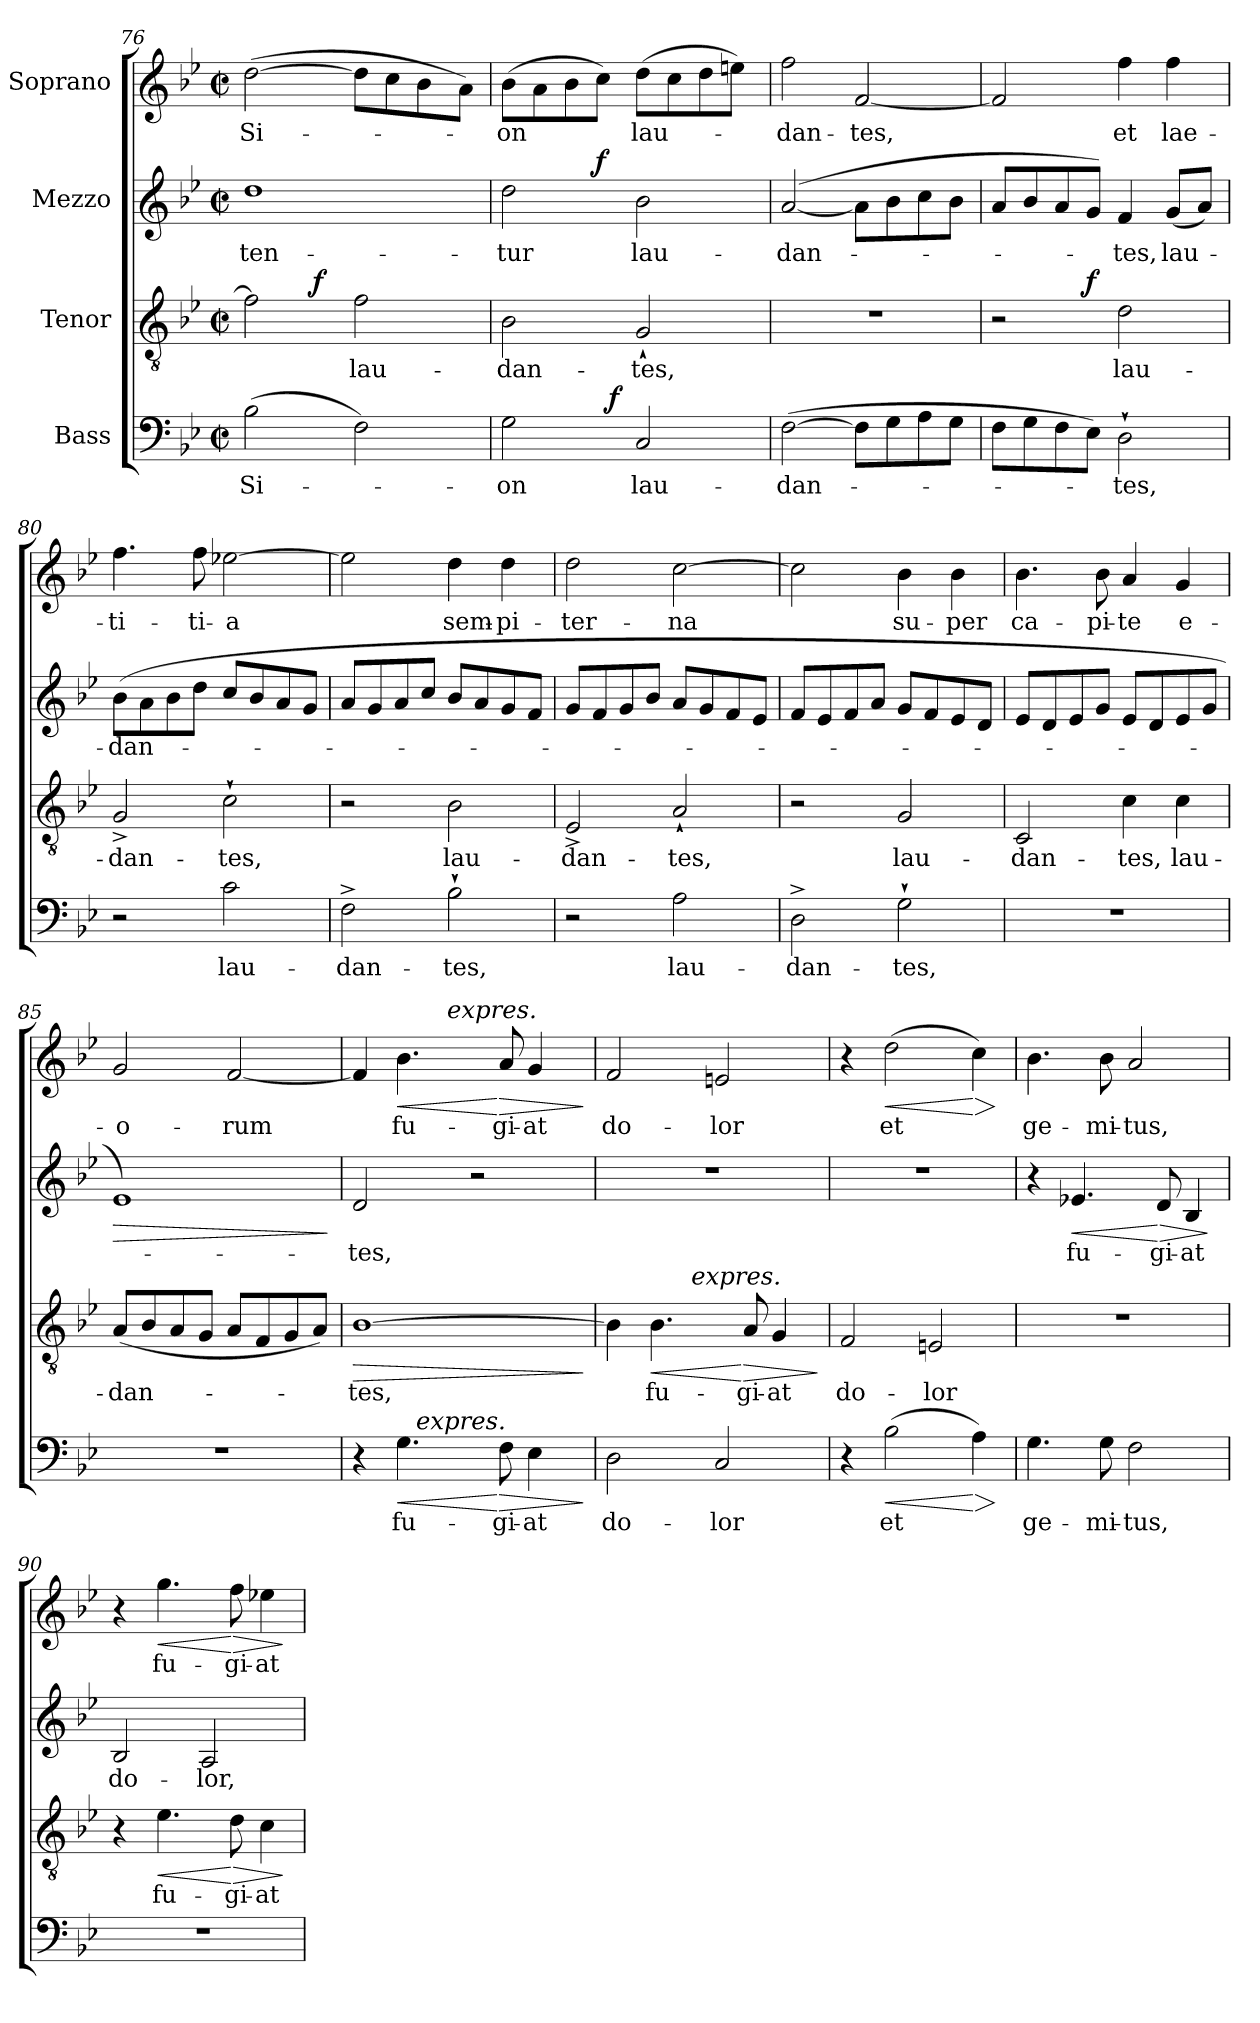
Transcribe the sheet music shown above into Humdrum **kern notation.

**kern	**text	**dynam	**kern	**text	**dynam	**kern	**text	**dynam	**kern	**text	**dynam
*part4	*part4	*part4	*part3	*part3	*part3	*part2	*part2	*part2	*part1	*part1	*part1
*staff4	*staff4	*staff4	*staff3	*staff3	*staff3	*staff2	*staff2	*staff2	*staff1	*staff1	*staff1
*I"Bass	*	*	*I"Tenor	*	*	*I"Mezzo	*	*	*I"Soprano	*	*
*clefF4	*	*	*clefGv2	*	*	*clefG2	*	*	*clefG2	*	*
*k[b-e-]	*	*	*k[b-e-]	*	*	*k[b-e-]	*	*	*k[b-e-]	*	*
*B-:	*	*	*B-:	*	*	*B-:	*	*	*B-:	*	*
*M2/2	*	*	*M2/2	*	*	*M2/2	*	*	*M2/2	*	*
*met(c|)	*	*	*met(c|)	*	*	*met(c|)	*	*	*met(c|)	*	*
=76	=76	=76	=76	=76	=76	=76	=76	=76	=76	=76	=76
!	!LO:LY:b	!	!	!	!	!	!LO:LY:b	!	!	!LO:LY:b	!
*	*	*	*^	*	*	*	*	*	*	*	*
(>2B-\	Si-	.	2f\]	4ryy	.	.	1dd	-ten-	.	(>[2dd\	Si-	.
.	.	.	.	16ryy	.	.	.	.	.	.	.	.
!	!	!	!	!	!	!LO:DY:b	!	!	!	!	!	!
.	.	.	.	2ryy	.	f	.	.	.	.	.	.
!	!	!	!	!	!LO:LY:b	!	!	!	!	!	!	!
2F\)	.	.	2f\	.	lau-	.	.	.	.	8dd\L]	.	.
.	.	.	.	.	.	.	.	.	.	8cc\	.	.
.	.	.	.	.	.	.	.	.	.	8b-\	.	.
.	.	.	.	8.ryy	.	.	.	.	.	.	.	.
.	.	.	.	.	.	.	.	.	.	8a\J)	.	.
=77	=77	=77	=77	=77	=77	=77	=77	=77	=77	=77	=77	=77
!	!LO:LY:b	!	!	!	!LO:LY:b	!	!	!LO:LY:b	!	!	!LO:LY:b	!
*^	*	*	*v	*v	*	*	*^	*	*	*	*	*
2G\	4ryy	-on	.	2B-\	-dan-	.	2dd\	4.ryy	-tur	.	(>8b-\L	-on	.
.	.	.	.	.	.	.	.	.	.	.	8a\	.	.
.	8ryy	.	.	.	.	.	.	.	.	.	8b-\	.	.
!	!	!	!	!	!	!	!	!	!	!LO:DY:b	!	!	!
.	32ryy	.	.	.	.	.	.	2ryy	.	f	8cc\J)	.	.
!	!	!	!LO:DY:b	!	!	!	!	!	!	!	!	!	!
.	2ryy	.	f	.	.	.	.	.	.	.	.	.	.
!	!	!LO:LY:b	!	!	!LO:LY:b	!	!	!	!LO:LY:b	!	!	!LO:LY:b	!
2C/	.	lau-	.	2G`</	-tes,	.	2b-\	.	lau-	.	(>8dd\L	lau-	.
.	.	.	.	.	.	.	.	.	.	.	8cc\	.	.
.	.	.	.	.	.	.	.	.	.	.	8dd\	.	.
.	.	.	.	.	.	.	.	8ryy	.	.	8een\J)	.	.
.	16.ryy	.	.	.	.	.	.	.	.	.	.	.	.
=78	=78	=78	=78	=78	=78	=78	=78	=78	=78	=78	=78	=78	=78
!	!	!LO:LY:b	!	!	!	!	!	!	!LO:LY:b	!	!	!LO:LY:b	!
*v	*v	*	*	*	*	*	*v	*v	*	*	*	*	*
(>[2F\	-dan-	.	1r	.	.	([2a/	-dan-	.	2ff\	-dan-	.
!	!	!	!	!	!	!	!	!	!	!LO:LY:b	!
8F\L]	.	.	.	.	.	8a\L]	.	.	[2f/	-tes,	.
8G\	.	.	.	.	.	8b-\	.	.	.	.	.
8A\	.	.	.	.	.	8cc\	.	.	.	.	.
8G\J	.	.	.	.	.	8b-\J	.	.	.	.	.
!!LO:PB:g=z
=79	=79	=79	=79	=79	=79	=79	=79	=79	=79	=79	=79
*	*	*	*^	*	*	*	*	*	*	*	*
8F\L	.	.	2r	4.ryy	.	.	8a/L	.	.	2f/]	.	.
8G\	.	.	.	.	.	.	8b-/	.	.	.	.	.
8F\	.	.	.	.	.	.	8a/	.	.	.	.	.
!	!	!	!	!	!	!LO:DY:b	!	!	!	!	!	!
8E-\J)	.	.	.	2ryy	.	f	8g/J)	.	.	.	.	.
!	!LO:LY:b	!	!	!	!LO:LY:b	!	!	!LO:LY:b	!	!	!LO:LY:b	!
2D`>\	-tes,	.	2d\	.	lau-	.	4f/	-tes,	.	4ff\	et	.
!	!	!	!	!	!	!	!	!LO:LY:b	!	!	!LO:LY:b	!
.	.	.	.	.	.	.	(<8g/L	lau-	.	4ff\	lae-	.
.	.	.	.	8ryy	.	.	8a/J)	.	.	.	.	.
=80	=80	=80	=80	=80	=80	=80	=80	=80	=80	=80	=80	=80
!	!	!	!	!	!LO:LY:b	!	!	!LO:LY:b	!	!	!LO:LY:b	!
*	*	*	*v	*v	*	*	*	*	*	*	*	*
2r	.	.	2G^</	-dan-	.	(>8b-\L	-dan-	.	4.ff\	-ti-	.
.	.	.	.	.	.	8a\	.	.	.	.	.
.	.	.	.	.	.	8b-\	.	.	.	.	.
!	!	!	!	!	!	!	!	!	!	!LO:LY:b	!
.	.	.	.	.	.	8dd\J	.	.	8ff\	-ti-	.
!	!LO:LY:b	!	!	!LO:LY:b	!	!	!	!	!	!LO:LY:b	!
2c\	lau-	.	2c`>\	-tes,	.	8cc/L	.	.	[2ee-X\	-a	.
.	.	.	.	.	.	8b-/	.	.	.	.	.
.	.	.	.	.	.	8a/	.	.	.	.	.
.	.	.	.	.	.	8g/J	.	.	.	.	.
=81	=81	=81	=81	=81	=81	=81	=81	=81	=81	=81	=81
!	!LO:LY:b	!	!	!	!	!	!	!	!	!	!
2F^>\	-dan-	.	2r	.	.	8a/L	.	.	2ee-\]	.	.
.	.	.	.	.	.	8g/	.	.	.	.	.
.	.	.	.	.	.	8a/	.	.	.	.	.
.	.	.	.	.	.	8cc/J	.	.	.	.	.
!	!LO:LY:b	!	!	!LO:LY:b	!	!	!	!	!	!LO:LY:b	!
2B-`>\	-tes,	.	2B-\	lau-	.	8b-/L	.	.	4dd\	sem-	.
.	.	.	.	.	.	8a/	.	.	.	.	.
!	!	!	!	!	!	!	!	!	!	!LO:LY:b	!
.	.	.	.	.	.	8g/	.	.	4dd\	-pi-	.
.	.	.	.	.	.	8f/J	.	.	.	.	.
=82	=82	=82	=82	=82	=82	=82	=82	=82	=82	=82	=82
!	!	!	!	!LO:LY:b	!	!	!	!	!	!LO:LY:b	!
2r	.	.	2E-^</	-dan-	.	8g/L	.	.	2dd\	-ter-	.
.	.	.	.	.	.	8f/	.	.	.	.	.
.	.	.	.	.	.	8g/	.	.	.	.	.
.	.	.	.	.	.	8b-/J	.	.	.	.	.
!	!LO:LY:b	!	!	!LO:LY:b	!	!	!	!	!	!LO:LY:b	!
2A\	lau-	.	2A`</	-tes,	.	8a/L	.	.	[2cc\	-na	.
.	.	.	.	.	.	8g/	.	.	.	.	.
.	.	.	.	.	.	8f/	.	.	.	.	.
.	.	.	.	.	.	8e-/J	.	.	.	.	.
=83	=83	=83	=83	=83	=83	=83	=83	=83	=83	=83	=83
!	!LO:LY:b	!	!	!	!	!	!	!	!	!	!
2D^>\	-dan-	.	2r	.	.	8f/L	.	.	2cc\]	.	.
.	.	.	.	.	.	8e-/	.	.	.	.	.
.	.	.	.	.	.	8f/	.	.	.	.	.
.	.	.	.	.	.	8a/J	.	.	.	.	.
!	!LO:LY:b	!	!	!LO:LY:b	!	!	!	!	!	!LO:LY:b	!
2G`>\	-tes,	.	2G/	lau-	.	8g/L	.	.	4b-\	su-	.
.	.	.	.	.	.	8f/	.	.	.	.	.
!	!	!	!	!	!	!	!	!	!	!LO:LY:b	!
.	.	.	.	.	.	8e-/	.	.	4b-\	-per	.
.	.	.	.	.	.	8d/J	.	.	.	.	.
!!LO:LB:g=z
=84	=84	=84	=84	=84	=84	=84	=84	=84	=84	=84	=84
!	!	!	!	!LO:LY:b	!	!	!	!	!	!LO:LY:b	!
1r	.	.	2C/	-dan-	.	8e-/L	.	.	4.b-\	ca-	.
.	.	.	.	.	.	8d/	.	.	.	.	.
.	.	.	.	.	.	8e-/	.	.	.	.	.
!	!	!	!	!	!	!	!	!	!	!LO:LY:b	!
.	.	.	.	.	.	8g/J	.	.	8b-\	-pi-	.
!	!	!	!	!LO:LY:b	!	!	!	!	!	!LO:LY:b	!
.	.	.	4c\	-tes,	.	8e-/L	.	.	4a/	-te	.
.	.	.	.	.	.	8d/	.	.	.	.	.
!	!	!	!	!LO:LY:b	!	!	!	!	!	!LO:LY:b	!
.	.	.	4c\	lau-	.	8e-/	.	.	4g/	e-	.
.	.	.	.	.	.	8g/J	.	.	.	.	.
=85	=85	=85	=85	=85	=85	=85	=85	=85	=85	=85	=85
!	!	!	!	!LO:LY:b	!	!	!	!LO:HP:b	!	!LO:LY:b	!
1r	.	.	(<8A/L	-dan-	.	1e-)	.	>	2g/	-o-	.
.	.	.	8B-/	.	.	.	.	.	.	.	.
.	.	.	8A/	.	.	.	.	.	.	.	.
.	.	.	8G/J	.	.	.	.	.	.	.	.
!	!	!	!	!	!	!	!	!	!	!LO:LY:b	!
.	.	.	8A/L	.	.	.	.	.	[2f/	-rum	.
.	.	.	8F/	.	.	.	.	.	.	.	.
.	.	.	8G/	.	.	.	.	.	.	.	.
.	.	.	8A/J)	.	.	.	.	.	.	.	.
.	.	.	.	.	.	.	.	]	.	.	.
=86	=86	=86	=86	=86	=86	=86	=86	=86	=86	=86	=86
!	!	!	!	!LO:LY:b	!LO:HP:b	!	!LO:LY:b	!	!	!	!
*^	*	*	*	*	*	*	*	*	*^	*	*
4r	4ryy	.	.	[1B-	-tes,	>	2d/	-tes,	.	4f/]	4ryy	.	.
!	!	!LO:LY:b	!LO:HP:b	!	!	!	!	!	!	!	!	!LO:LY:b	!LO:HP:b
4.G\	16ryy	fu-	<	.	.	.	.	.	.	4.b-\	8ryy	fu-	<
!	!LO:TX:a:i:t=expres.	!	!	!	!	!	!	!	!	!	!	!	!
.	2ryy	.	.	.	.	.	.	.	.	.	.	.	.
.	.	.	.	.	.	.	.	.	.	.	32ryy	.	.
!	!	!	!	!	!	!	!	!	!	!	!LO:TX:a:i:t=expres.	!	!
.	.	.	.	.	.	.	.	.	.	.	2ryy	.	.
.	.	.	.	.	.	.	2r	.	.	.	.	.	.
!	!	!LO:LY:b	!LO:HP:n=1:b	!	!	!	!	!	!	!	!	!LO:LY:b	!LO:HP:n=1:b
8F\	.	-gi-	[ >	.	.	.	.	.	.	8a/	.	-gi-	[ >
!	!	!LO:LY:b	!	!	!	!	!	!	!	!	!	!LO:LY:b	!
4E-\	.	-at	.	.	.	.	.	.	.	4g/	.	-at	.
.	8.ryy	.	.	.	.	.	.	.	.	.	.	.	.
.	.	.	.	.	.	.	.	.	.	.	16.ryy	.	.
.	.	.	]	.	.	]	.	.	.	.	.	.	]
=87	=87	=87	=87	=87	=87	=87	=87	=87	=87	=87	=87	=87	=87
!	!	!LO:LY:b	!	!	!	!	!	!	!	!	!	!LO:LY:b	!
*v	*v	*	*	*^	*	*	*	*	*	*v	*v	*	*
2D\	do-	.	4B-\]	4ryy	.	.	1r	.	.	2f/	do-	.
!	!	!	!	!	!LO:LY:b	!LO:HP:b	!	!	!	!	!	!
.	.	.	4.B-\	8ryy	fu-	<	.	.	.	.	.	.
.	.	.	.	32ryy	.	.	.	.	.	.	.	.
!	!	!	!	!LO:TX:a:i:t=expres.	!	!	!	!	!	!	!	!
.	.	.	.	2ryy	.	.	.	.	.	.	.	.
!	!LO:LY:b	!	!	!	!	!	!	!	!	!	!LO:LY:b	!
2C/	-lor	.	.	.	.	.	.	.	.	2en/	-lor	.
!	!	!	!	!	!LO:LY:b	!LO:HP:n=1:b	!	!	!	!	!	!
.	.	.	8A/	.	-gi-	[ >	.	.	.	.	.	.
!	!	!	!	!	!LO:LY:b	!	!	!	!	!	!	!
.	.	.	4G/	.	-at	.	.	.	.	.	.	.
.	.	.	.	16.ryy	.	.	.	.	.	.	.	.
.	.	.	.	.	.	]	.	.	.	.	.	.
=88	=88	=88	=88	=88	=88	=88	=88	=88	=88	=88	=88	=88
!	!	!	!	!	!LO:LY:b	!	!	!	!	!	!	!
*	*	*	*v	*v	*	*	*	*	*	*	*	*
4r	.	.	2F/	do-	.	1r	.	.	4r	.	.
!	!LO:LY:b	!LO:HP:b	!	!	!	!	!	!	!	!LO:LY:b	!LO:HP:b
(>2B-\	et	<	.	.	.	.	.	.	(>2dd\	et	<
!	!	!	!	!LO:LY:b	!	!	!	!	!	!	!
.	.	.	2En/	-lor	.	.	.	.	.	.	.
!	!	!LO:HP:n=1:b	!	!	!	!	!	!	!	!	!LO:HP:n=1:b
4A\)	.	[ >	.	.	.	.	.	.	4cc\)	.	[ >
.	.	]	.	.	.	.	.	.	.	.	]
!!LO:LB:g=z
=89	=89	=89	=89	=89	=89	=89	=89	=89	=89	=89	=89
!	!LO:LY:b	!	!	!	!	!	!	!	!	!LO:LY:b	!
4.G\	ge-	.	1r	.	.	4r	.	.	4.b-\	ge-	.
!	!	!	!	!	!	!	!LO:LY:b	!LO:HP:b	!	!	!
.	.	.	.	.	.	4.e-X/	fu-	<	.	.	.
!	!LO:LY:b	!	!	!	!	!	!	!	!	!LO:LY:b	!
8G\	-mi-	.	.	.	.	.	.	.	8b-\	-mi-	.
!	!LO:LY:b	!	!	!	!	!	!	!	!	!LO:LY:b	!
2F\	-tus,	.	.	.	.	.	.	.	2a/	-tus,	.
!	!	!	!	!	!	!	!LO:LY:b	!LO:HP:n=1:b	!	!	!
.	.	.	.	.	.	8d/	-gi-	[ >	.	.	.
!	!	!	!	!	!	!	!LO:LY:b	!	!	!	!
.	.	.	.	.	.	4B-/	-at	.	.	.	.
.	.	.	.	.	.	.	.	]	.	.	.
=90	=90	=90	=90	=90	=90	=90	=90	=90	=90	=90	=90
!	!	!	!	!	!	!	!LO:LY:b	!	!	!	!
1r	.	.	4r	.	.	2B-/	do-	.	4r	.	.
!	!	!	!	!LO:LY:b	!LO:HP:b	!	!	!	!	!LO:LY:b	!LO:HP:b
.	.	.	4.e-\	fu-	<	.	.	.	4.gg\	fu-	<
!	!	!	!	!	!	!	!LO:LY:b	!	!	!	!
.	.	.	.	.	.	2A/	-lor,	.	.	.	.
!	!	!	!	!LO:LY:b	!LO:HP:n=1:b	!	!	!	!	!LO:LY:b	!LO:HP:n=1:b
.	.	.	8d\	-gi-	[ >	.	.	.	8ff\	-gi-	[ >
!	!	!	!	!LO:LY:b	!	!	!	!	!	!LO:LY:b	!
.	.	.	4c\	-at	.	.	.	.	4ee-X\	-at	.
.	.	.	.	.	]	.	.	.	.	.	]
=	=	=	=	=	=	=	=	=	=	=	=
*-	*-	*-	*-	*-	*-	*-	*-	*-	*-	*-	*-
